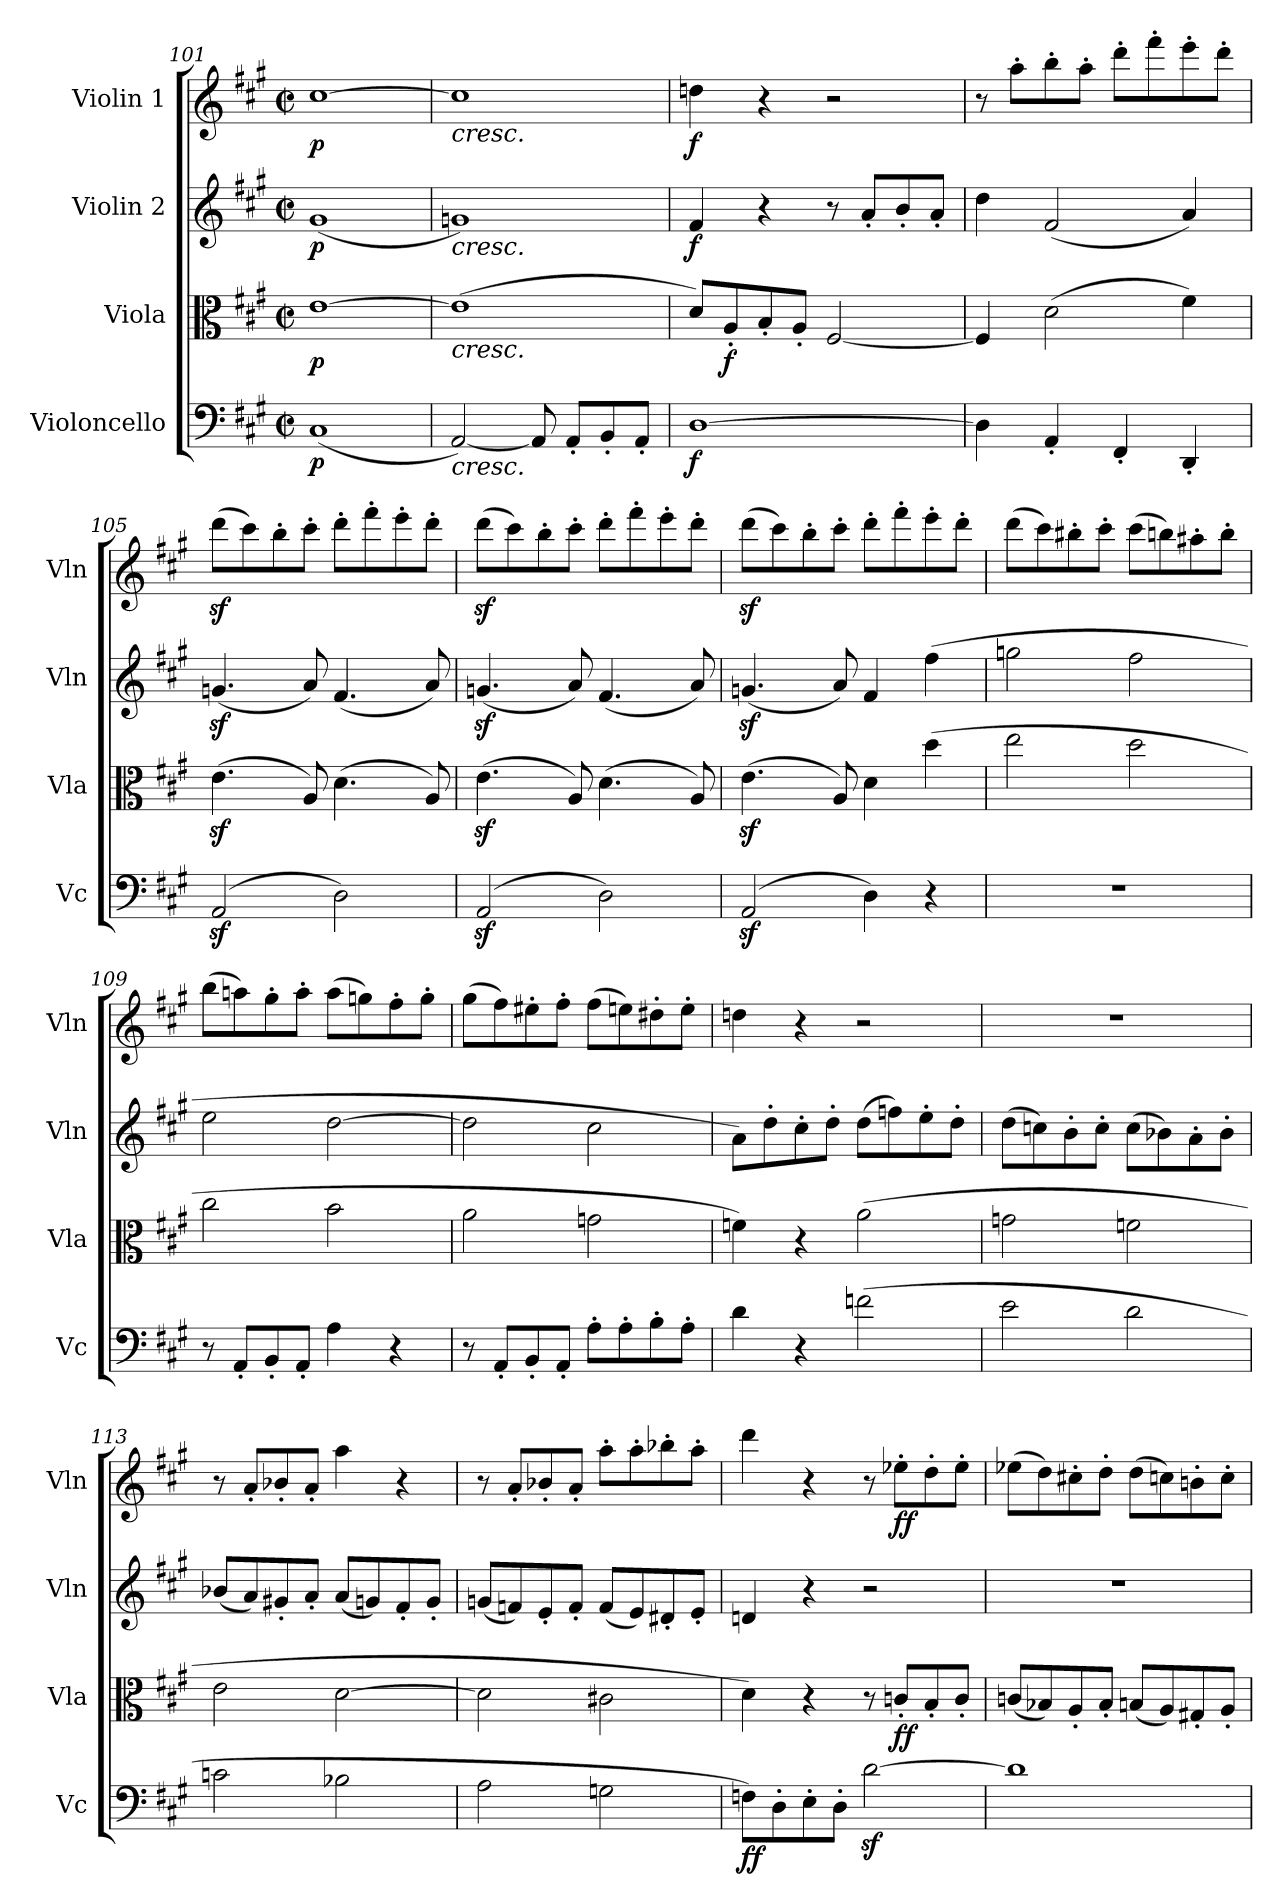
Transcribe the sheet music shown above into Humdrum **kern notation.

**kern	**dynam	**kern	**dynam	**kern	**dynam	**kern	**dynam
*part4	*part4	*part3	*part3	*part2	*part2	*part1	*part1
*staff4	*staff4	*staff3	*staff3	*staff2	*staff2	*staff1	*staff1
*I"Violoncello	*	*I"Viola	*	*I"Violin 2	*	*I"Violin 1	*
*I'Vc	*	*I'Vla	*	*I'Vln	*	*I'Vln	*
*clefF4	*	*clefC3	*	*clefG2	*	*clefG2	*
*k[f#c#g#]	*	*k[f#c#g#]	*	*k[f#c#g#]	*	*k[f#c#g#]	*
*M2/2	*	*M2/2	*	*M2/2	*	*M2/2	*
*met(c|)	*	*met(c|)	*	*met(c|)	*	*met(c|)	*
=101	=101	=101	=101	=101	=101	=101	=101
!	!LO:DY:b	!	!LO:DY:b	!	!LO:DY:b	!	!LO:DY:b
(1C#	p	[1e	p	(1g#	p	[1cc#	p
=102	=102	=102	=102	=102	=102	=102	=102
!	!	!	!	!	!	!LO:TX:b:i:t=cresc.	!
!	!	!	!	!LO:TX:b:i:t=cresc.	!	!	!
!	!	!LO:TX:b:i:t=cresc.	!	!	!	!	!
!LO:TX:b:i:t=cresc.	!	!	!	!	!	!	!
[2AA/)	.	(1e]	.	1gn)	.	1cc#]	.
8AA/]	.	.	.	.	.	.	.
8AA'/L	.	.	.	.	.	.	.
8BB'/	.	.	.	.	.	.	.
8AA'/J	.	.	.	.	.	.	.
=103	=103	=103	=103	=103	=103	=103	=103
!	!LO:DY:b	!	!	!	!LO:DY:b	!	!LO:DY:b
[1D	f	8d/L)	.	4f#/	f	4ddn\	f
!	!	!	!LO:DY:b	!	!	!	!
.	.	8A'/	f	.	.	.	.
.	.	8B'/	.	4r	.	4r	.
.	.	8A'/J	.	.	.	.	.
.	.	[2F#/	.	8r	.	2r	.
.	.	.	.	8a'/L	.	.	.
.	.	.	.	8b'/	.	.	.
.	.	.	.	8a'/J	.	.	.
=104	=104	=104	=104	=104	=104	=104	=104
4D\]	.	4F#/]	.	4dd\	.	8r	.
.	.	.	.	.	.	8aa'\L	.
4AA'/	.	(2d\	.	(2f#/	.	8bb'\	.
.	.	.	.	.	.	8aa'\J	.
4FF#'/	.	.	.	.	.	8ddd'\L	.
.	.	.	.	.	.	8fff#'\	.
4DD'/	.	4f#\)	.	4a/)	.	8eee'\	.
.	.	.	.	.	.	8ddd'\J	.
=105	=105	=105	=105	=105	=105	=105	=105
(2AAz</	.	(4.ez<\	.	(4.gnz</	.	(8dddz<\L	.
.	.	.	.	.	.	8ccc#\)	.
.	.	.	.	.	.	8bb'\	.
.	.	8A/)	.	8a/)	.	8ccc#'\J	.
2D\)	.	(4.d\	.	(4.f#/	.	8ddd'\L	.
.	.	.	.	.	.	8fff#'\	.
.	.	.	.	.	.	8eee'\	.
.	.	8A/)	.	8a/)	.	8ddd'\J	.
!!LO:PB:g=z
=106	=106	=106	=106	=106	=106	=106	=106
(2AAz</	.	(4.ez<\	.	(4.gnz</	.	(8dddz<\L	.
.	.	.	.	.	.	8ccc#\)	.
.	.	.	.	.	.	8bb'\	.
.	.	8A/)	.	8a/)	.	8ccc#'\J	.
2D\)	.	(4.d\	.	(4.f#/	.	8ddd'\L	.
.	.	.	.	.	.	8fff#'\	.
.	.	.	.	.	.	8eee'\	.
.	.	8A/)	.	8a/)	.	8ddd'\J	.
=107	=107	=107	=107	=107	=107	=107	=107
(2AAz</	.	(4.ez<\	.	(4.gnz</	.	(8dddz<\L	.
.	.	.	.	.	.	8ccc#\)	.
.	.	.	.	.	.	8bb'\	.
.	.	8A/)	.	8a/)	.	8ccc#'\J	.
4D\)	.	4d\	.	4f#/	.	8ddd'\L	.
.	.	.	.	.	.	8fff#'\	.
4r	.	(4dd\	.	(4ff#\	.	8eee'\	.
.	.	.	.	.	.	8ddd'\J	.
!!LO:LB:g=z
=108	=108	=108	=108	=108	=108	=108	=108
1r	.	2ee\	.	2ggn\	.	(8ddd\L	.
.	.	.	.	.	.	8ccc#\)	.
.	.	.	.	.	.	8bb#X'\	.
.	.	.	.	.	.	8ccc#'\J	.
.	.	2dd\	.	2ff#\	.	(8ccc#\L	.
.	.	.	.	.	.	8bbn\)	.
.	.	.	.	.	.	8aa#X'\	.
.	.	.	.	.	.	8bb'\J	.
=109	=109	=109	=109	=109	=109	=109	=109
8r	.	2cc#\	.	2ee\	.	(8bb\L	.
8AA'/L	.	.	.	.	.	8aan\)	.
8BB'/	.	.	.	.	.	8gg#'\	.
8AA'/J	.	.	.	.	.	8aa'\J	.
4A\	.	2b\	.	[2dd\	.	(8aa\L	.
.	.	.	.	.	.	8ggn\)	.
4r	.	.	.	.	.	8ff#'\	.
.	.	.	.	.	.	8gg'\J	.
=110	=110	=110	=110	=110	=110	=110	=110
8r	.	2a\	.	2dd\]	.	(8gg#\L	.
8AA'/L	.	.	.	.	.	8ff#\)	.
8BB'/	.	.	.	.	.	8ee#X'\	.
8AA'/J	.	.	.	.	.	8ff#'\J	.
8A'\L	.	2gn\	.	2cc#\	.	(8ff#\L	.
8A'\	.	.	.	.	.	8een\)	.
8B'\	.	.	.	.	.	8dd#X'\	.
8A'\J	.	.	.	.	.	8ee'\J	.
=111	=111	=111	=111	=111	=111	=111	=111
4d\	.	4fn\)	.	8a\L)	.	4ddn\	.
.	.	.	.	8dd'\	.	.	.
4r	.	4r	.	8cc#'\	.	4r	.
.	.	.	.	8dd'\J	.	.	.
(2fn\	.	(2a\	.	(8dd\L	.	2r	.
.	.	.	.	8ffn\)	.	.	.
.	.	.	.	8ee'\	.	.	.
.	.	.	.	8dd'\J	.	.	.
!!LO:LB:g=z
=112	=112	=112	=112	=112	=112	=112	=112
2e\	.	2gn\	.	(8dd\L	.	1r	.
.	.	.	.	8ccn\)	.	.	.
.	.	.	.	8b'\	.	.	.
.	.	.	.	8cc'\J	.	.	.
2d\	.	2fn\	.	(8cc\L	.	.	.
.	.	.	.	8b-X\)	.	.	.
.	.	.	.	8a'\	.	.	.
.	.	.	.	8b-'\J	.	.	.
=113	=113	=113	=113	=113	=113	=113	=113
2cn\	.	2e\	.	(8b-X/L	.	8r	.
.	.	.	.	8a/)	.	8a'/L	.
.	.	.	.	8g#X'/	.	8b-X'/	.
.	.	.	.	8a'/J	.	8a'/J	.
2B-X\	.	[2d\	.	(8a/L	.	4aa\	.
.	.	.	.	8gn/)	.	.	.
.	.	.	.	8f#'/	.	4r	.
.	.	.	.	8g'/J	.	.	.
=114	=114	=114	=114	=114	=114	=114	=114
2A\	.	2d\]	.	(8gn/L	.	8r	.
.	.	.	.	8fn/)	.	8a'/L	.
.	.	.	.	8e'/	.	8b-X'/	.
.	.	.	.	8f'/J	.	8a'/J	.
2Gn\	.	2c#X\	.	(8f/L	.	8aa'\L	.
.	.	.	.	8e/)	.	8aa'\	.
.	.	.	.	8d#X'/	.	8bb-X'\	.
.	.	.	.	8e'/J	.	8aa'\J	.
!!LO:LB:g=z
=115	=115	=115	=115	=115	=115	=115	=115
!	!LO:DY:b	!	!	!	!	!	!
8Fn\L)	ff	4d\)	.	4dn/	.	4ddd\	.
8D'\	.	.	.	.	.	.	.
8E'\	.	4r	.	4r	.	4r	.
8D'\J	.	.	.	.	.	.	.
[2dz<\	.	8r	.	2r	.	8r	.
!	!	!	!LO:DY:b	!	!	!	!LO:DY:b
.	.	8cn'/L	ff	.	.	8ee-X'\L	ff
.	.	8B'/	.	.	.	8dd'\	.
.	.	8c'/J	.	.	.	8ee-'\J	.
=116	=116	=116	=116	=116	=116	=116	=116
1d]	.	(8cn/L	.	1r	.	(8ee-X\L	.
.	.	8B-X/)	.	.	.	8dd\)	.
.	.	8A'/	.	.	.	8cc#X'\	.
.	.	8B-'/J	.	.	.	8dd'\J	.
.	.	(8Bn/L	.	.	.	(8dd\L	.
.	.	8A/)	.	.	.	8ccn\)	.
.	.	8G#X'/	.	.	.	8bn'\	.
.	.	8A'/J	.	.	.	8cc'\J	.
=	=	=	=	=	=	=	=
*-	*-	*-	*-	*-	*-	*-	*-
